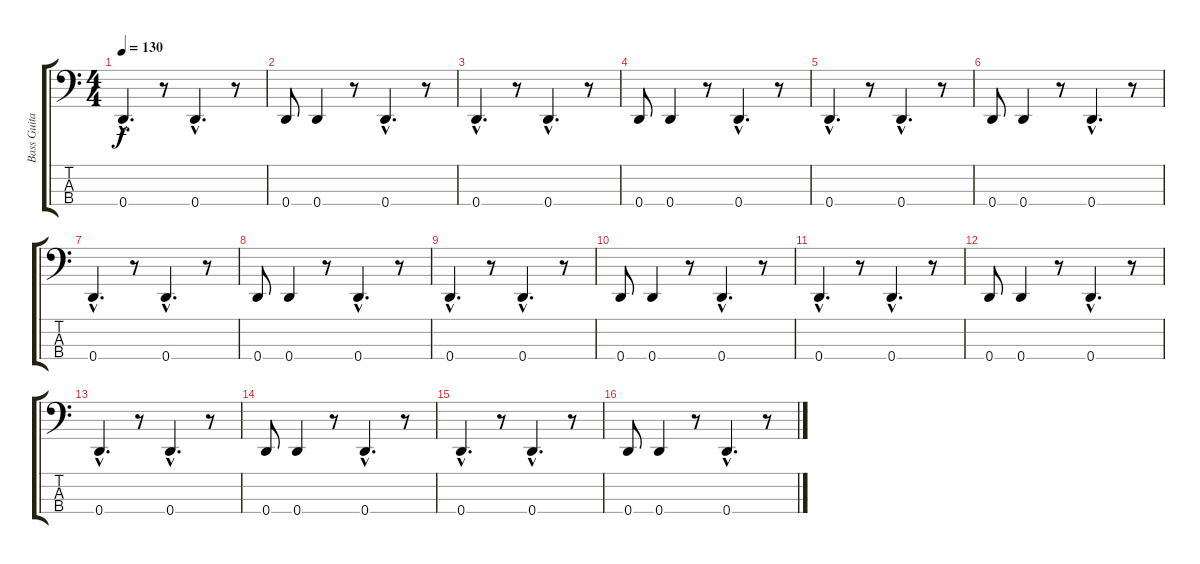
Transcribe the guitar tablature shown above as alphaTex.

\track ("Bass Guitar" "Bass Guita") {instrument electricbasspick}
\staff {score tabs}
\tuning (F2 C2 G1 D1) {hide}
\ts (4 4)
\tempo 130
\clef f4
\ks c
0.4{hac}.4{d dy f} r.8 0.4{hac}.4{d} r.8 |
0.4.8 0.4.4 r.8 0.4{hac}.4{d} r.8 |
0.4{hac}.4{d} r.8 0.4{hac}.4{d} r.8 |
0.4.8 0.4.4 r.8 0.4{hac}.4{d} r.8 |
0.4{hac}.4{d} r.8 0.4{hac}.4{d} r.8 |
0.4.8 0.4.4 r.8 0.4{hac}.4{d} r.8 |
0.4{hac}.4{d} r.8 0.4{hac}.4{d} r.8 |
0.4.8 0.4.4 r.8 0.4{hac}.4{d} r.8 |
0.4{hac}.4{d} r.8 0.4{hac}.4{d} r.8 |
0.4.8 0.4.4 r.8 0.4{hac}.4{d} r.8 |
0.4{hac}.4{d} r.8 0.4{hac}.4{d} r.8 |
0.4.8 0.4.4 r.8 0.4{hac}.4{d} r.8 |
0.4{hac}.4{d} r.8 0.4{hac}.4{d} r.8 |
0.4.8 0.4.4 r.8 0.4{hac}.4{d} r.8 |
0.4{hac}.4{d} r.8 0.4{hac}.4{d} r.8 |
0.4.8 0.4.4 r.8 0.4{hac}.4{d} r.8
